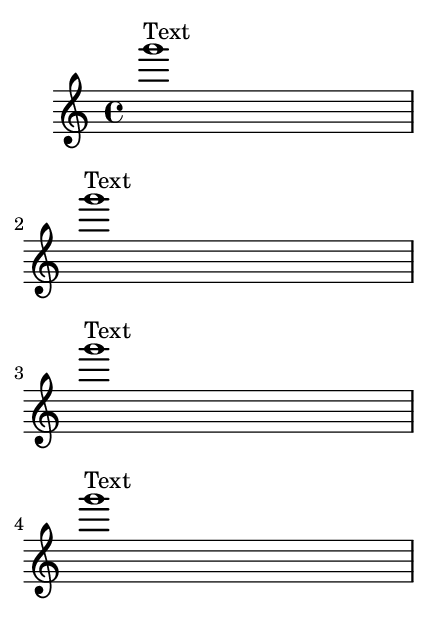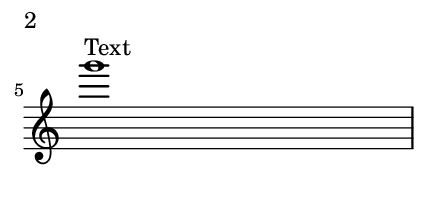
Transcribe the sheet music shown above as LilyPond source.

%% Generated by lilypond-book
%% Options: [exampleindent=10.16\mm,indent=0\mm,line-width=160\mm,paper-height=845.047\pt,paper-width=597.508\pt,papersize='(cons (* 597.508 pt) (* 845.047 pt))]
\include "lilypond-book-preamble.ly"


% ****************************************************************
% Start cut-&-pastable-section
% ****************************************************************

#(ly:set-option 'eps-box-padding 3.000000)



\paper {
  #(set-paper-size '(cons (* 597.508 pt) (* 845.047 pt)))
  indent = 0\mm
  line-width = 160\mm
  % offset the left padding, also add 1mm as lilypond creates cropped
  % images with a little space on the right
  line-width = #(- line-width (* mm  3.000000) (* mm 1))
}

\layout {
  
}




% ****************************************************************
% ly snippet:
% ****************************************************************
\sourcefilename "/lilypond-2.25.16/input/regression/page-breaking-outside-staff-estimation.ly"
\sourcefileline 0
\version "2.16.0"

\header {
  texidoc = "The height-estimation routine takes into account
the fact that the TextScript needs to be moved up to avoid the
note.  This should be spaced on two pages."
}

#(set-default-paper-size "a7")

\book {
  \repeat unfold 5 { g'''1^"Text" \break}
}



% ****************************************************************
% end ly snippet
% ****************************************************************
